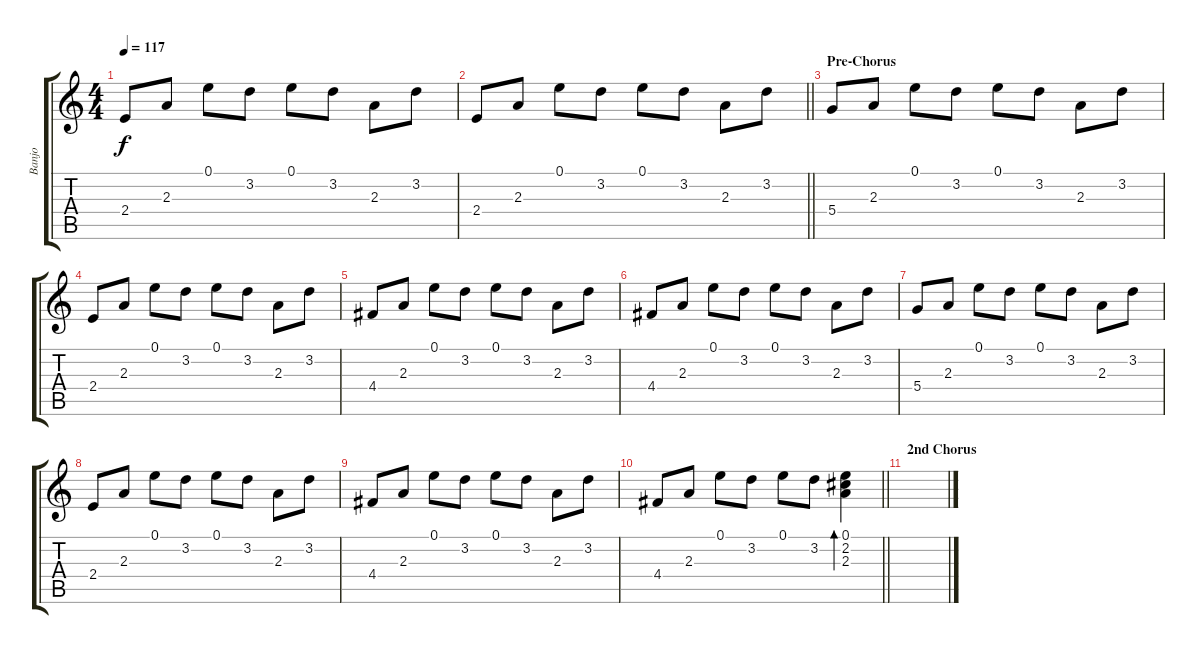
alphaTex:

\track ("Banjo" "Banjo") {instrument banjo}
\staff {score tabs}
\tuning (E4 B3 G3 D3 A2 E2) {hide}
\displaytranspose 12
\ts (4 4)
\tempo 117
\clef g2
\ks c
2.4.8{dy f} 2.3.8 0.1.8 3.2.8 0.1.8 3.2.8 2.3.8 3.2.8 |
\barLineRight lightlight
2.4.8 2.3.8 0.1.8 3.2.8 0.1.8 3.2.8 2.3.8 3.2.8 |
\section ("" "Pre-Chorus")
5.4.8{volume 10} 2.3.8 0.1.8 3.2.8 0.1.8 3.2.8 2.3.8 3.2.8 |
2.4.8 2.3.8 0.1.8 3.2.8 0.1.8 3.2.8 2.3.8 3.2.8 |
4.4.8 2.3.8 0.1.8 3.2.8 0.1.8 3.2.8 2.3.8 3.2.8 |
4.4.8 2.3.8 0.1.8 3.2.8 0.1.8 3.2.8 2.3.8 3.2.8 |
5.4.8 2.3.8 0.1.8 3.2.8 0.1.8 3.2.8 2.3.8 3.2.8 |
2.4.8 2.3.8 0.1.8 3.2.8 0.1.8 3.2.8 2.3.8 3.2.8 |
4.4.8 2.3.8 0.1.8 3.2.8 0.1.8 3.2.8 2.3.8 3.2.8 |
\barLineRight lightlight
4.4.8 2.3.8 0.1.8 3.2.8 0.1.8 3.2.8 (0.1 2.2 2.3).4{bd 120} |
\section ("" "2nd Chorus")
